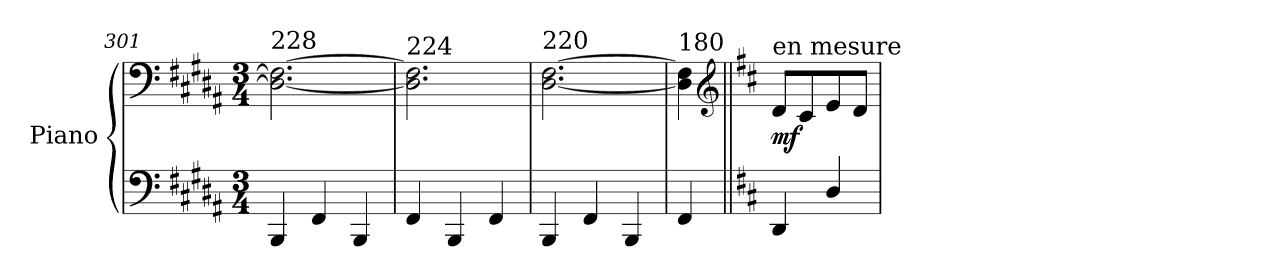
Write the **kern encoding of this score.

**kern	**kern	**dynam
*part1	*part1	*part1
*staff2	*staff1	*staff1/2
*I"Piano	*	*
*I'Pno	*	*
*clefF4	*clefF4	*
*k[f#c#g#d#a#]	*k[f#c#g#d#a#]	*
*B:	*B:	*
*M3/4	*M3/4	*
=301	=301	=301
!	!LO:TX:a:t=228	!
4BBB/	2.D#\_ 2.F#\_	.
4FF#/	.	.
4BBB/	.	.
=302	=302	=302
!	!LO:TX:a:t=224	!
4FF#/	2.D#\] 2.F#\]	.
4BBB/	.	.
4FF#/	.	.
=303	=303	=303
!	!LO:TX:a:t=220	!
4BBB/	[2.D#\ [2.F#\	.
4FF#/	.	.
4BBB/	.	.
=304	=304	=304
!	!LO:TX:a:t=180	!
4FF#/	4D#\] 4F#\]	.
*	*clefG2	*
=305||	=305||	=305||
*k[f#c#]	*k[f#c#]	*
*D:	*D:	*
!	!LO:TX:a:t=en mesure	!
!	!	!LO:DY:b
4DD/	8d/L	mf
.	8c#/	.
4D/	8e/	.
.	8d/J	.
=	=	=
*-	*-	*-
